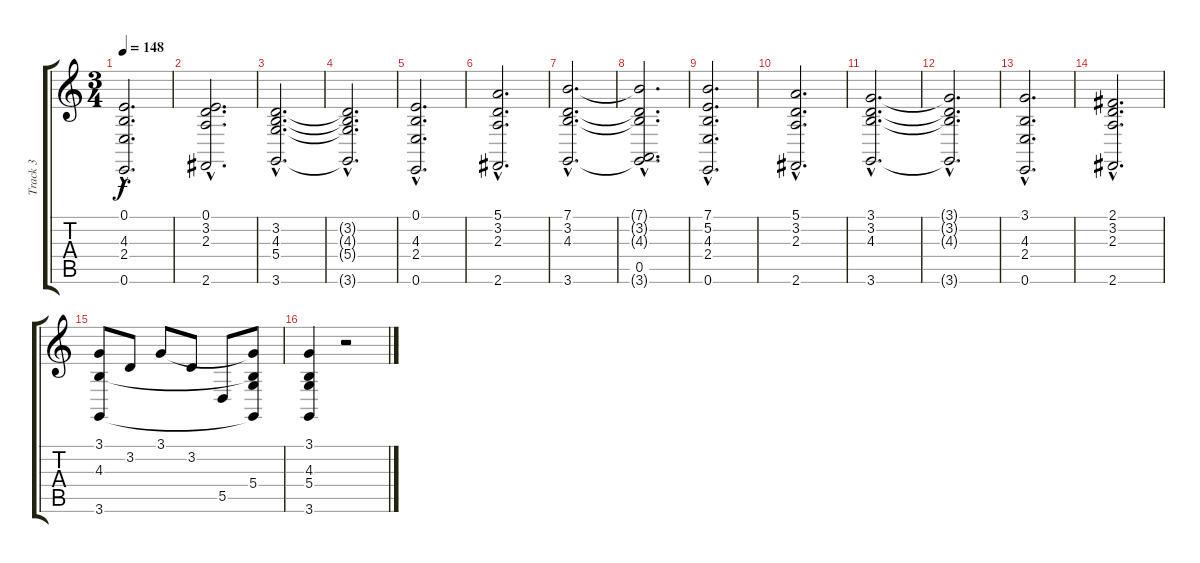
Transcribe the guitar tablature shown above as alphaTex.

\track ("Track 3" "Track 3") {instrument stringensemble1}
\staff {score tabs}
\tuning (E4 B3 G3 D3 A2 E2) {hide}
\ts (3 4)
\tempo 148
\clef g2
\ks c
(0.1{hac} 4.3{hac} 2.4{hac} 0.6{hac}).2{d dy f} |
(0.1{hac} 3.2{hac} 2.3{hac} 2.6{hac}).2{d} |
(3.2{hac} 4.3{hac} 5.4{hac} 3.6{hac}).2{d} |
(3.2{hac t} 4.3{hac t} 5.4{hac t} 3.6{hac t}).2{d} |
(0.1{hac} 4.3{hac} 2.4{hac} 0.6{hac}).2{d} |
(5.1{hac} 3.2{hac} 2.3{hac} 2.6{hac}).2{d} |
(7.1{hac} 3.2{hac} 4.3{hac} 3.6{hac}).2{d} |
(7.1{hac t} 3.2{hac t} 4.3{hac t} 0.5{hac} 3.6{hac t}).2{d} |
(7.1{hac} 5.2{hac} 4.3{hac} 2.4{hac} 0.6{hac}).2{d} |
(5.1{hac} 3.2{hac} 2.3{hac} 2.6{hac}).2{d} |
(3.1{hac} 3.2{hac} 4.3{hac} 3.6{hac}).2{d} |
(3.1{hac t} 3.2{hac t} 4.3{hac t} 3.6{hac t}).2{d} |
(3.1{hac} 4.3{hac} 2.4{hac} 0.6{hac}).2{d} |
(2.1{hac} 3.2{hac} 2.3{hac} 2.6{hac}).2{d} |
(3.1 4.3 3.6).8 3.2.8 3.1.8 3.2.8 5.5.8 (3.1{t} 4.3{t} 5.4 3.6{t}).8 |
(3.1 4.3 5.4 3.6).4 r.2
